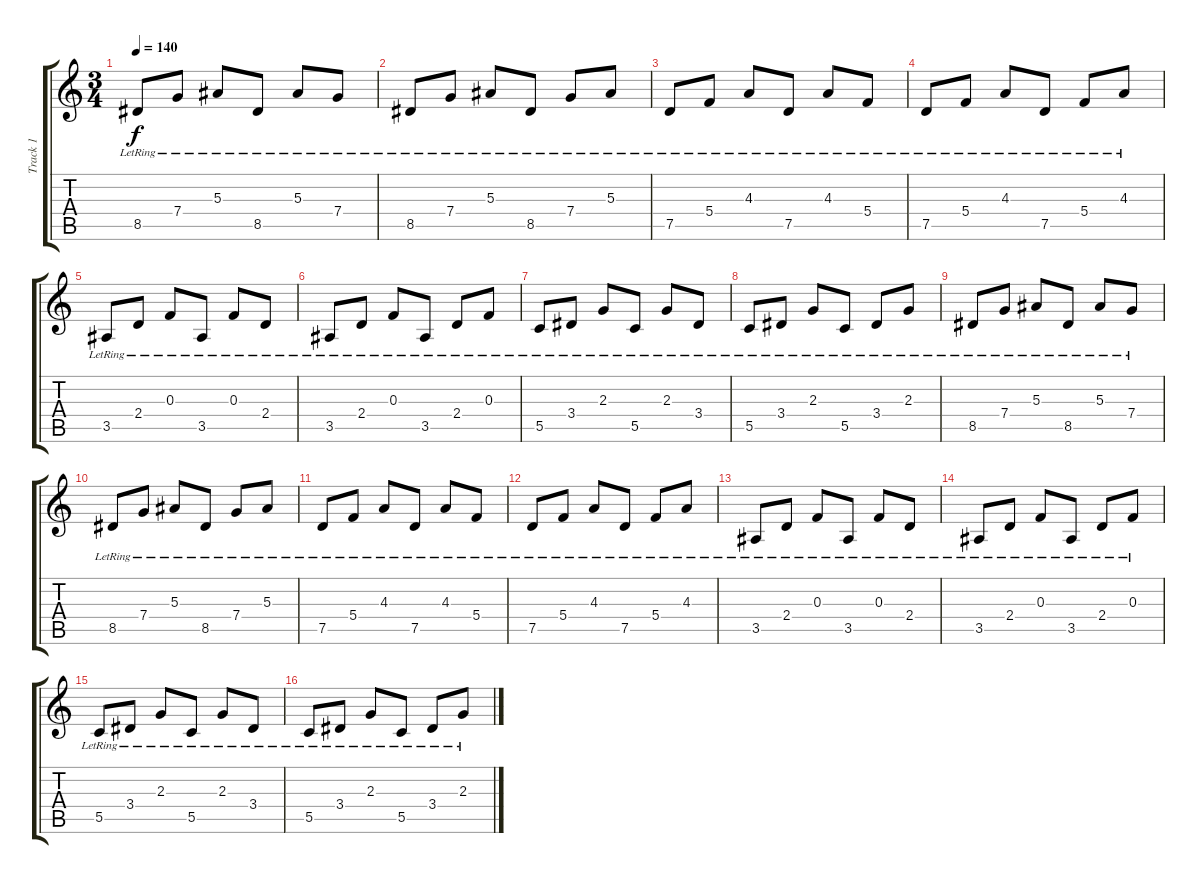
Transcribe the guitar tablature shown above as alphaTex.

\track ("Track 1" "Track 1") {instrument distortionguitar}
\staff {score tabs}
\tuning (D4 A3 F3 C3 G2 C2) {hide}
\ts (3 4)
\tempo 140
\clef g2
\ks c
8.5{lr}.8{dy f volume 16} 7.4{lr}.8 5.3{lr}.8 8.5{lr}.8 5.3{lr}.8 7.4{lr}.8 |
8.5{lr}.8 7.4{lr}.8 5.3{lr}.8 8.5{lr}.8 7.4{lr}.8 5.3{lr}.8 |
7.5{lr}.8 5.4{lr}.8 4.3{lr}.8 7.5{lr}.8 4.3{lr}.8 5.4{lr}.8 |
7.5{lr}.8 5.4{lr}.8 4.3{lr}.8 7.5{lr}.8 5.4{lr}.8 4.3{lr}.8 |
3.5{lr}.8 2.4{lr}.8 0.3{lr}.8 3.5{lr}.8 0.3{lr}.8 2.4{lr}.8 |
3.5{lr}.8 2.4{lr}.8 0.3{lr}.8 3.5{lr}.8 2.4{lr}.8 0.3{lr}.8 |
5.5{lr}.8 3.4{lr}.8 2.3{lr}.8 5.5{lr}.8 2.3{lr}.8 3.4{lr}.8 |
5.5{lr}.8 3.4{lr}.8 2.3{lr}.8 5.5{lr}.8 3.4{lr}.8 2.3{lr}.8 |
8.5{lr}.8 7.4{lr}.8 5.3{lr}.8 8.5{lr}.8 5.3{lr}.8 7.4{lr}.8 |
8.5{lr}.8 7.4{lr}.8 5.3{lr}.8 8.5{lr}.8 7.4{lr}.8 5.3{lr}.8 |
7.5{lr}.8 5.4{lr}.8 4.3{lr}.8 7.5{lr}.8 4.3{lr}.8 5.4{lr}.8 |
7.5{lr}.8 5.4{lr}.8 4.3{lr}.8 7.5{lr}.8 5.4{lr}.8 4.3{lr}.8 |
3.5{lr}.8 2.4{lr}.8 0.3{lr}.8 3.5{lr}.8 0.3{lr}.8 2.4{lr}.8 |
3.5{lr}.8 2.4{lr}.8 0.3{lr}.8 3.5{lr}.8 2.4{lr}.8 0.3{lr}.8 |
5.5{lr}.8 3.4{lr}.8 2.3{lr}.8 5.5{lr}.8 2.3{lr}.8 3.4{lr}.8 |
5.5{lr}.8 3.4{lr}.8 2.3{lr}.8 5.5{lr}.8 3.4{lr}.8 2.3{lr}.8
